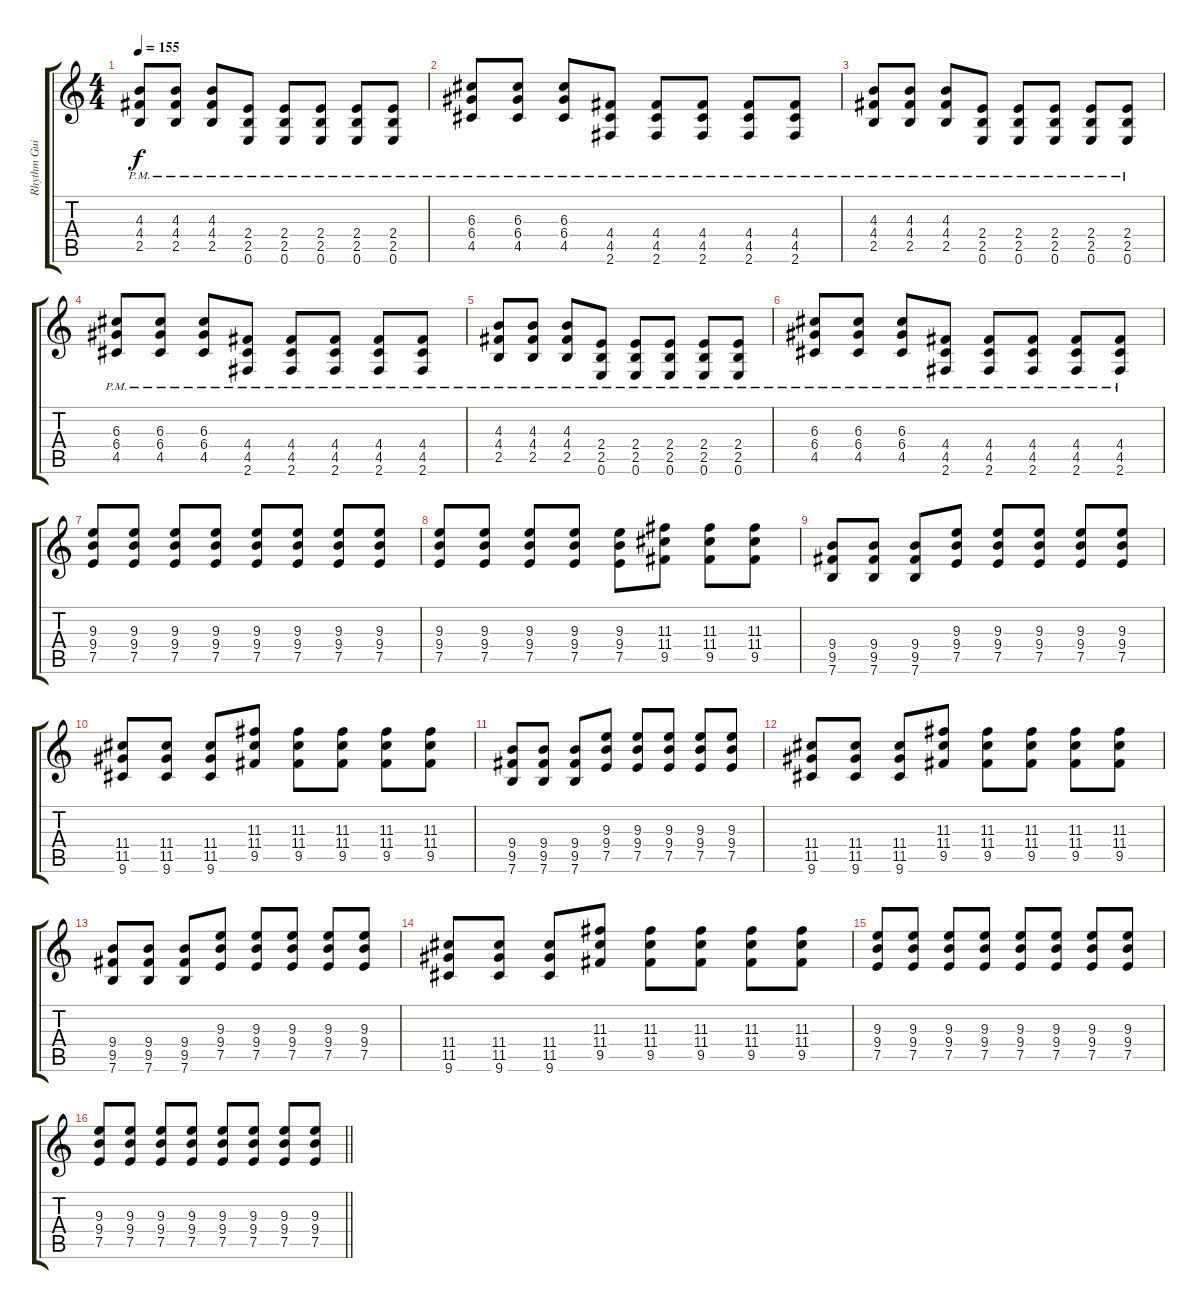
\track ("Rhythm Guitar" "Rhythm Gui") {instrument distortionguitar}
\staff {score tabs}
\tuning (E4 B3 G3 D3 A2 E2) {hide}
\ts (4 4)
\tempo 155
\clef g2
\ks c
(4.3 4.4 2.5{pm}).8{dy f} (4.3 4.4 2.5{pm}).8 (4.3 4.4 2.5{pm}).8 (2.4 2.5{pm} 0.6{pm}).8 (2.4 2.5{pm} 0.6{pm}).8 (2.4 2.5{pm} 0.6{pm}).8 (2.4 2.5{pm} 0.6{pm}).8 (2.4 2.5{pm} 0.6{pm}).8 |
(6.3 6.4 4.5{pm}).8 (6.3 6.4 4.5{pm}).8 (6.3 6.4 4.5{pm}).8 (4.4 4.5{pm} 2.6{pm}).8 (4.4 4.5{pm} 2.6{pm}).8 (4.4 4.5{pm} 2.6{pm}).8 (4.4 4.5{pm} 2.6{pm}).8 (4.4 4.5{pm} 2.6{pm}).8 |
(4.3 4.4 2.5{pm}).8 (4.3 4.4 2.5{pm}).8 (4.3 4.4 2.5{pm}).8 (2.4 2.5{pm} 0.6{pm}).8 (2.4 2.5{pm} 0.6{pm}).8 (2.4 2.5{pm} 0.6{pm}).8 (2.4 2.5{pm} 0.6{pm}).8 (2.4 2.5{pm} 0.6{pm}).8 |
(6.3 6.4 4.5{pm}).8 (6.3 6.4 4.5{pm}).8 (6.3 6.4 4.5{pm}).8 (4.4 4.5{pm} 2.6{pm}).8 (4.4 4.5{pm} 2.6{pm}).8 (4.4 4.5{pm} 2.6{pm}).8 (4.4 4.5{pm} 2.6{pm}).8 (4.4 4.5{pm} 2.6{pm}).8 |
(4.3 4.4 2.5{pm}).8 (4.3 4.4 2.5{pm}).8 (4.3 4.4 2.5{pm}).8 (2.4 2.5{pm} 0.6{pm}).8 (2.4 2.5{pm} 0.6{pm}).8 (2.4 2.5{pm} 0.6{pm}).8 (2.4 2.5{pm} 0.6{pm}).8 (2.4 2.5{pm} 0.6{pm}).8 |
(6.3 6.4 4.5{pm}).8 (6.3 6.4 4.5{pm}).8 (6.3 6.4 4.5{pm}).8 (4.4 4.5{pm} 2.6{pm}).8 (4.4 4.5{pm} 2.6{pm}).8 (4.4 4.5{pm} 2.6{pm}).8 (4.4 4.5{pm} 2.6{pm}).8 (4.4 4.5{pm} 2.6{pm}).8 |
(9.3 9.4 7.5).8 (9.3 9.4 7.5).8 (9.3 9.4 7.5).8 (9.3 9.4 7.5).8 (9.3 9.4 7.5).8 (9.3 9.4 7.5).8 (9.3 9.4 7.5).8 (9.3 9.4 7.5).8 |
(9.3 9.4 7.5).8 (9.3 9.4 7.5).8 (9.3 9.4 7.5).8 (9.3 9.4 7.5).8 (9.3 9.4 7.5).8 (11.3 11.4 9.5).8 (11.3 11.4 9.5).8 (11.3 11.4 9.5).8 |
(9.4 9.5 7.6).8 (9.4 9.5 7.6).8 (9.4 9.5 7.6).8 (9.3 9.4 7.5).8 (9.3 9.4 7.5).8 (9.3 9.4 7.5).8 (9.3 9.4 7.5).8 (9.3 9.4 7.5).8 |
(11.4 11.5 9.6).8 (11.4 11.5 9.6).8 (11.4 11.5 9.6).8 (11.3 11.4 9.5).8 (11.3 11.4 9.5).8 (11.3 11.4 9.5).8 (11.3 11.4 9.5).8 (11.3 11.4 9.5).8 |
(9.4 9.5 7.6).8 (9.4 9.5 7.6).8 (9.4 9.5 7.6).8 (9.3 9.4 7.5).8 (9.3 9.4 7.5).8 (9.3 9.4 7.5).8 (9.3 9.4 7.5).8 (9.3 9.4 7.5).8 |
(11.4 11.5 9.6).8 (11.4 11.5 9.6).8 (11.4 11.5 9.6).8 (11.3 11.4 9.5).8 (11.3 11.4 9.5).8 (11.3 11.4 9.5).8 (11.3 11.4 9.5).8 (11.3 11.4 9.5).8 |
(9.4 9.5 7.6).8 (9.4 9.5 7.6).8 (9.4 9.5 7.6).8 (9.3 9.4 7.5).8 (9.3 9.4 7.5).8 (9.3 9.4 7.5).8 (9.3 9.4 7.5).8 (9.3 9.4 7.5).8 |
(11.4 11.5 9.6).8 (11.4 11.5 9.6).8 (11.4 11.5 9.6).8 (11.3 11.4 9.5).8 (11.3 11.4 9.5).8 (11.3 11.4 9.5).8 (11.3 11.4 9.5).8 (11.3 11.4 9.5).8 |
(9.3 9.4 7.5).8 (9.3 9.4 7.5).8 (9.3 9.4 7.5).8 (9.3 9.4 7.5).8 (9.3 9.4 7.5).8 (9.3 9.4 7.5).8 (9.3 9.4 7.5).8 (9.3 9.4 7.5).8 |
\barLineRight lightlight
(9.3 9.4 7.5).8 (9.3 9.4 7.5).8 (9.3 9.4 7.5).8 (9.3 9.4 7.5).8 (9.3 9.4 7.5).8 (9.3 9.4 7.5).8 (9.3 9.4 7.5).8 (9.3 9.4 7.5).8
